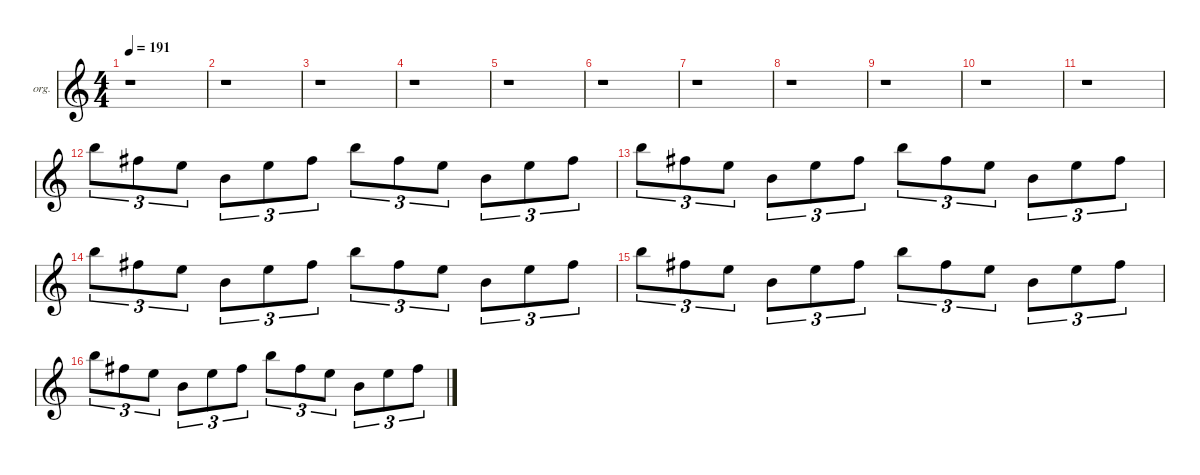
\defaultSystemsLayout 4
\hideDynamics
\bracketExtendMode nobrackets
\firstSystemTrackNameOrientation horizontal
\otherSystemsTrackNameOrientation horizontal
\track ("Organs" "org.") {instrument rockorgan}
\staff {score}
\tuning (E4 B3 G3 D3 A2 E2 B1)
\ts (4 4)
\tempo 191
\clef g2
\ks c
r.1{dy f beam Down} |
r.1{beam Down} |
r.1{beam Down} |
r.1{beam Down} |
r.1{beam Down} |
r.1{beam Down} |
r.1{beam Down} |
r.1{beam Down} |
r.1{beam Down} |
r.1{beam Down} |
r.1{beam Down} |
19.1.8{tu (3 2) dy mf beam Down} 19.2{acc #}.8{tu (3 2) beam Down} 17.2.8{tu (3 2) beam Down} 16.3.8{tu (3 2) beam Down} 17.2.8{tu (3 2) beam Down} 14.1{acc #}.8{tu (3 2) beam Down} 19.1.8{tu (3 2) beam Down} 19.2{acc #}.8{tu (3 2) beam Down} 17.2.8{tu (3 2) beam Down} 16.3.8{tu (3 2) beam Down} 17.2.8{tu (3 2) beam Down} 14.1{acc #}.8{tu (3 2) beam Down} |
19.1.8{tu (3 2) beam Down} 19.2{acc #}.8{tu (3 2) beam Down} 17.2.8{tu (3 2) beam Down} 16.3.8{tu (3 2) beam Down} 17.2.8{tu (3 2) beam Down} 14.1{acc #}.8{tu (3 2) beam Down} 19.1.8{tu (3 2) beam Down} 19.2{acc #}.8{tu (3 2) beam Down} 17.2.8{tu (3 2) beam Down} 16.3.8{tu (3 2) beam Down} 17.2.8{tu (3 2) beam Down} 14.1{acc #}.8{tu (3 2) beam Down} |
19.1.8{tu (3 2) beam Down} 19.2{acc #}.8{tu (3 2) beam Down} 17.2.8{tu (3 2) beam Down} 16.3.8{tu (3 2) beam Down} 17.2.8{tu (3 2) beam Down} 14.1{acc #}.8{tu (3 2) beam Down} 19.1.8{tu (3 2) beam Down} 19.2{acc #}.8{tu (3 2) beam Down} 17.2.8{tu (3 2) beam Down} 16.3.8{tu (3 2) beam Down} 17.2.8{tu (3 2) beam Down} 14.1{acc #}.8{tu (3 2) beam Down} |
19.1.8{tu (3 2) beam Down} 19.2{acc #}.8{tu (3 2) beam Down} 17.2.8{tu (3 2) beam Down} 16.3.8{tu (3 2) beam Down} 17.2.8{tu (3 2) beam Down} 14.1{acc #}.8{tu (3 2) beam Down} 19.1.8{tu (3 2) beam Down} 19.2{acc #}.8{tu (3 2) beam Down} 17.2.8{tu (3 2) beam Down} 16.3.8{tu (3 2) beam Down} 17.2.8{tu (3 2) beam Down} 14.1{acc #}.8{tu (3 2) beam Down} |
19.1.8{tu (3 2) beam Down} 19.2{acc #}.8{tu (3 2) beam Down} 17.2.8{tu (3 2) beam Down} 16.3.8{tu (3 2) beam Down} 17.2.8{tu (3 2) beam Down} 14.1{acc #}.8{tu (3 2) beam Down} 19.1.8{tu (3 2) beam Down} 19.2{acc #}.8{tu (3 2) beam Down} 17.2.8{tu (3 2) beam Down} 16.3.8{tu (3 2) beam Down} 17.2.8{tu (3 2) beam Down} 14.1{acc #}.8{tu (3 2) beam Down}
